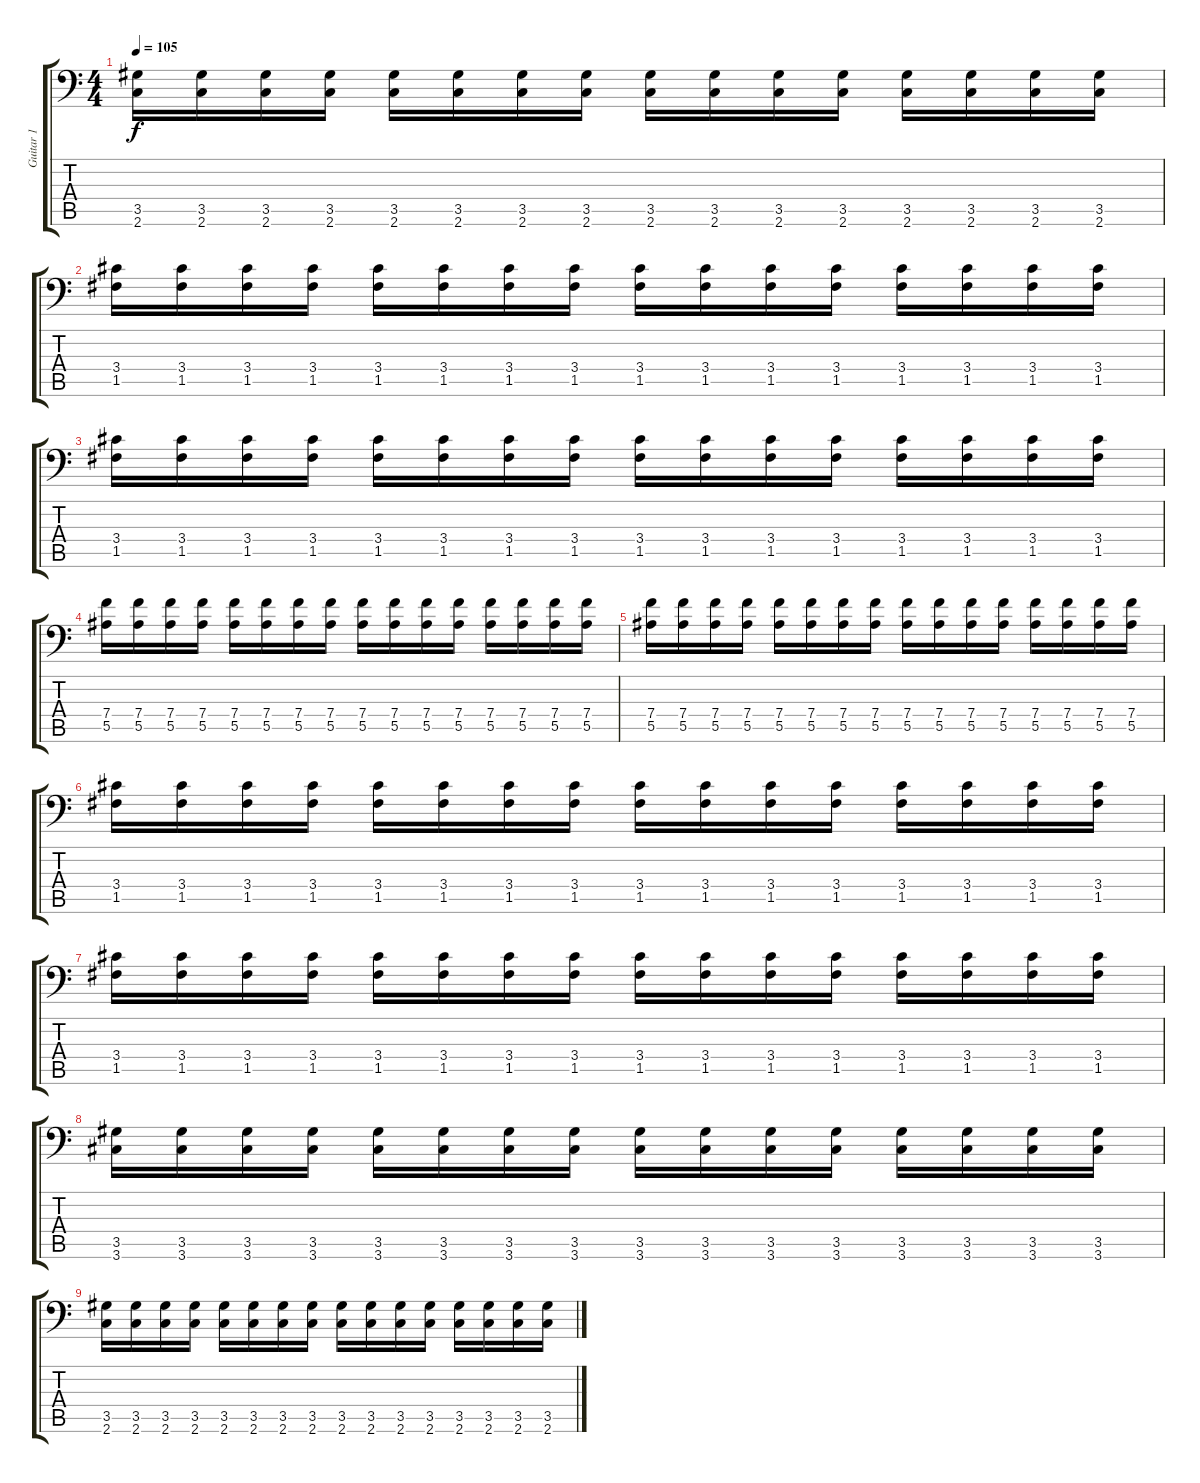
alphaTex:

\track ("Guitar 1" "Guitar 1") {instrument distortionguitar}
\staff {score tabs}
\tuning (C4 G3 Eb3 Bb2 F2 Bb1) {hide}
\ts (4 4)
\tempo 105
\clef f4
\ks c
(3.5 2.6).16{dy f} (3.5 2.6).16 (3.5 2.6).16 (3.5 2.6).16 (3.5 2.6).16 (3.5 2.6).16 (3.5 2.6).16 (3.5 2.6).16 (3.5 2.6).16 (3.5 2.6).16 (3.5 2.6).16 (3.5 2.6).16 (3.5 2.6).16 (3.5 2.6).16 (3.5 2.6).16 (3.5 2.6).16 |
(3.4 1.5).16 (3.4 1.5).16 (3.4 1.5).16 (3.4 1.5).16 (3.4 1.5).16 (3.4 1.5).16 (3.4 1.5).16 (3.4 1.5).16 (3.4 1.5).16 (3.4 1.5).16 (3.4 1.5).16 (3.4 1.5).16 (3.4 1.5).16 (3.4 1.5).16 (3.4 1.5).16 (3.4 1.5).16 |
(3.4 1.5).16 (3.4 1.5).16 (3.4 1.5).16 (3.4 1.5).16 (3.4 1.5).16 (3.4 1.5).16 (3.4 1.5).16 (3.4 1.5).16 (3.4 1.5).16 (3.4 1.5).16 (3.4 1.5).16 (3.4 1.5).16 (3.4 1.5).16 (3.4 1.5).16 (3.4 1.5).16 (3.4 1.5).16 |
(7.4 5.5).16 (7.4 5.5).16 (7.4 5.5).16 (7.4 5.5).16 (7.4 5.5).16 (7.4 5.5).16 (7.4 5.5).16 (7.4 5.5).16 (7.4 5.5).16 (7.4 5.5).16 (7.4 5.5).16 (7.4 5.5).16 (7.4 5.5).16 (7.4 5.5).16 (7.4 5.5).16 (7.4 5.5).16 |
(7.4 5.5).16 (7.4 5.5).16 (7.4 5.5).16 (7.4 5.5).16 (7.4 5.5).16 (7.4 5.5).16 (7.4 5.5).16 (7.4 5.5).16 (7.4 5.5).16 (7.4 5.5).16 (7.4 5.5).16 (7.4 5.5).16 (7.4 5.5).16 (7.4 5.5).16 (7.4 5.5).16 (7.4 5.5).16 |
(3.4 1.5).16 (3.4 1.5).16 (3.4 1.5).16 (3.4 1.5).16 (3.4 1.5).16 (3.4 1.5).16 (3.4 1.5).16 (3.4 1.5).16 (3.4 1.5).16 (3.4 1.5).16 (3.4 1.5).16 (3.4 1.5).16 (3.4 1.5).16 (3.4 1.5).16 (3.4 1.5).16 (3.4 1.5).16 |
(3.4 1.5).16 (3.4 1.5).16 (3.4 1.5).16 (3.4 1.5).16 (3.4 1.5).16 (3.4 1.5).16 (3.4 1.5).16 (3.4 1.5).16 (3.4 1.5).16 (3.4 1.5).16 (3.4 1.5).16 (3.4 1.5).16 (3.4 1.5).16 (3.4 1.5).16 (3.4 1.5).16 (3.4 1.5).16 |
(3.5 3.6).16 (3.5 3.6).16 (3.5 3.6).16 (3.5 3.6).16 (3.5 3.6).16 (3.5 3.6).16 (3.5 3.6).16 (3.5 3.6).16 (3.5 3.6).16 (3.5 3.6).16 (3.5 3.6).16 (3.5 3.6).16 (3.5 3.6).16 (3.5 3.6).16 (3.5 3.6).16 (3.5 3.6).16 |
(3.5 2.6).16 (3.5 2.6).16 (3.5 2.6).16 (3.5 2.6).16 (3.5 2.6).16 (3.5 2.6).16 (3.5 2.6).16 (3.5 2.6).16 (3.5 2.6).16 (3.5 2.6).16 (3.5 2.6).16 (3.5 2.6).16 (3.5 2.6).16 (3.5 2.6).16 (3.5 2.6).16 (3.5 2.6).16
